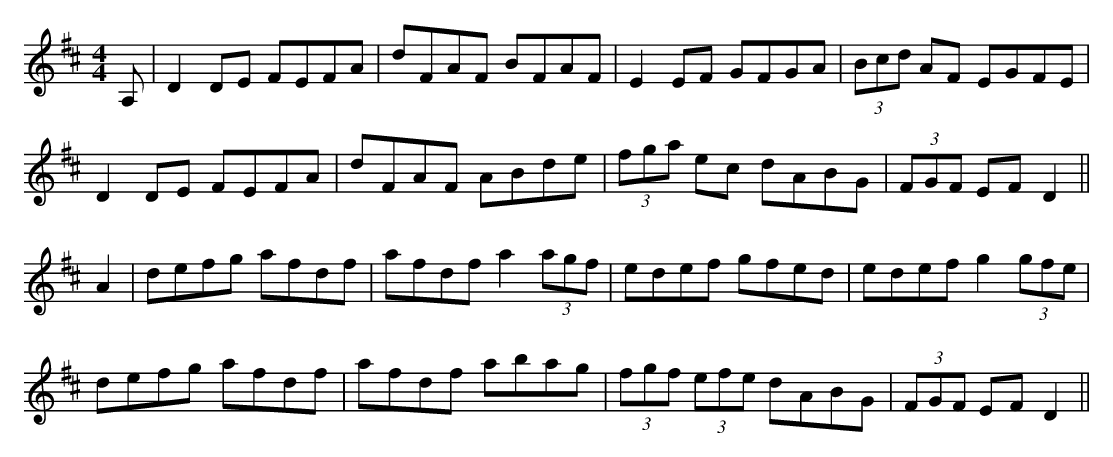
X:1
M:4/4
K:D
A,|D2 DE FEFA|dFAF BFAF|E2 EF GFGA|(3Bcd AF EGFE|
D2 DE FEFA|dFAF ABde|(3fga ec dABG|(3FGF EF D2||
A2|defg afdf|afdf a2 (3agf|edef gfed|edef g2 (3gfe|
defg afdf|afdf abag|(3fgf (3efe dABG|(3FGF EF D2||
